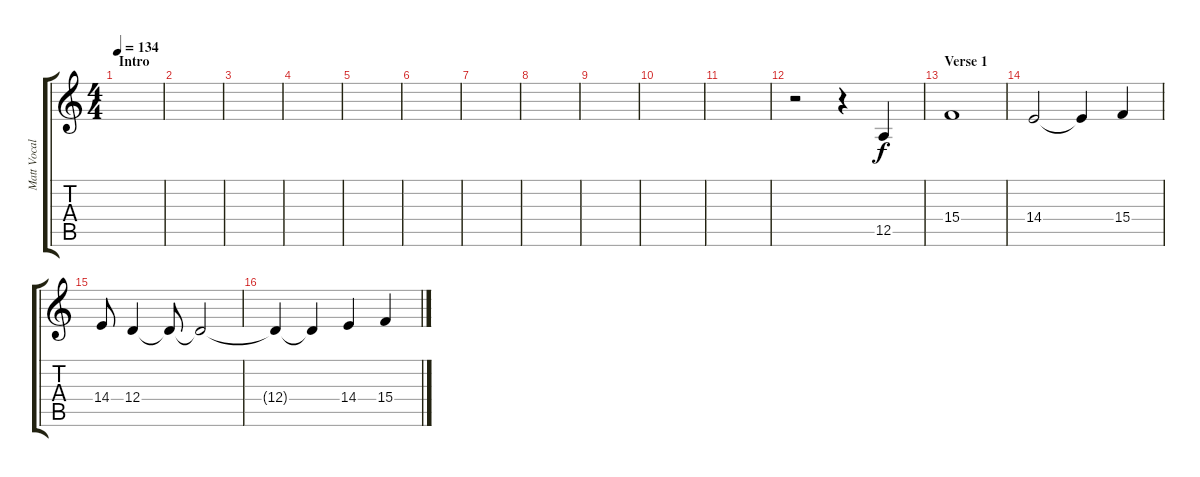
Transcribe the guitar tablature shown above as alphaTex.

\track ("Matt Vocals" "Matt Vocal") {instrument violin}
\staff {score tabs}
\tuning (E4 B3 G3 D3 A2 E2) {hide}
\ts (4 4)
\section ("" "Intro")
\tempo 134
\clef g2
\ks c
|
|
|
|
|
|
|
|
|
|
|
r.2 r.4 12.5.4 |
\section ("" "Verse 1")
15.4.1 |
14.4.2 14.4{t}.4 15.4.4 |
14.4.8 12.4.4 12.4{t}.8 12.4{t}.2 |
12.4{t}.4 12.4{t}.4 14.4.4 15.4.4
